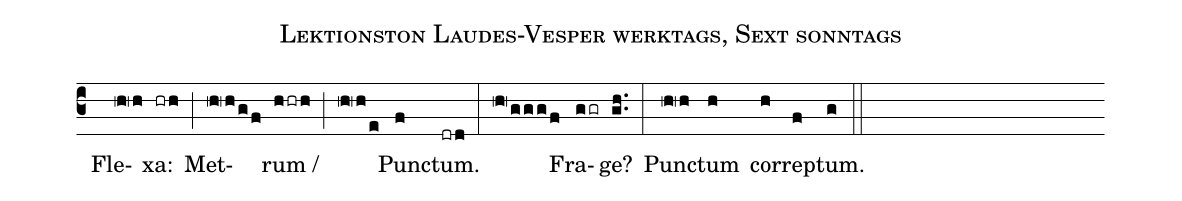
name: Lektionston Laudes-Vesper werktags, Sext sonntags;
%%
(c3) () Fle(hRh)xa:(hrh) (;) Met(hRh/g/f)rum /(hhrh) (;) (hRh/e) Pun(f)ctum.(drd) (:) (hRggg/f) Fra(g/gr)ge?(gh..) (:)  Pun(hRh)ctum(h) cor(h)rep(f)tum.(g) (::)
